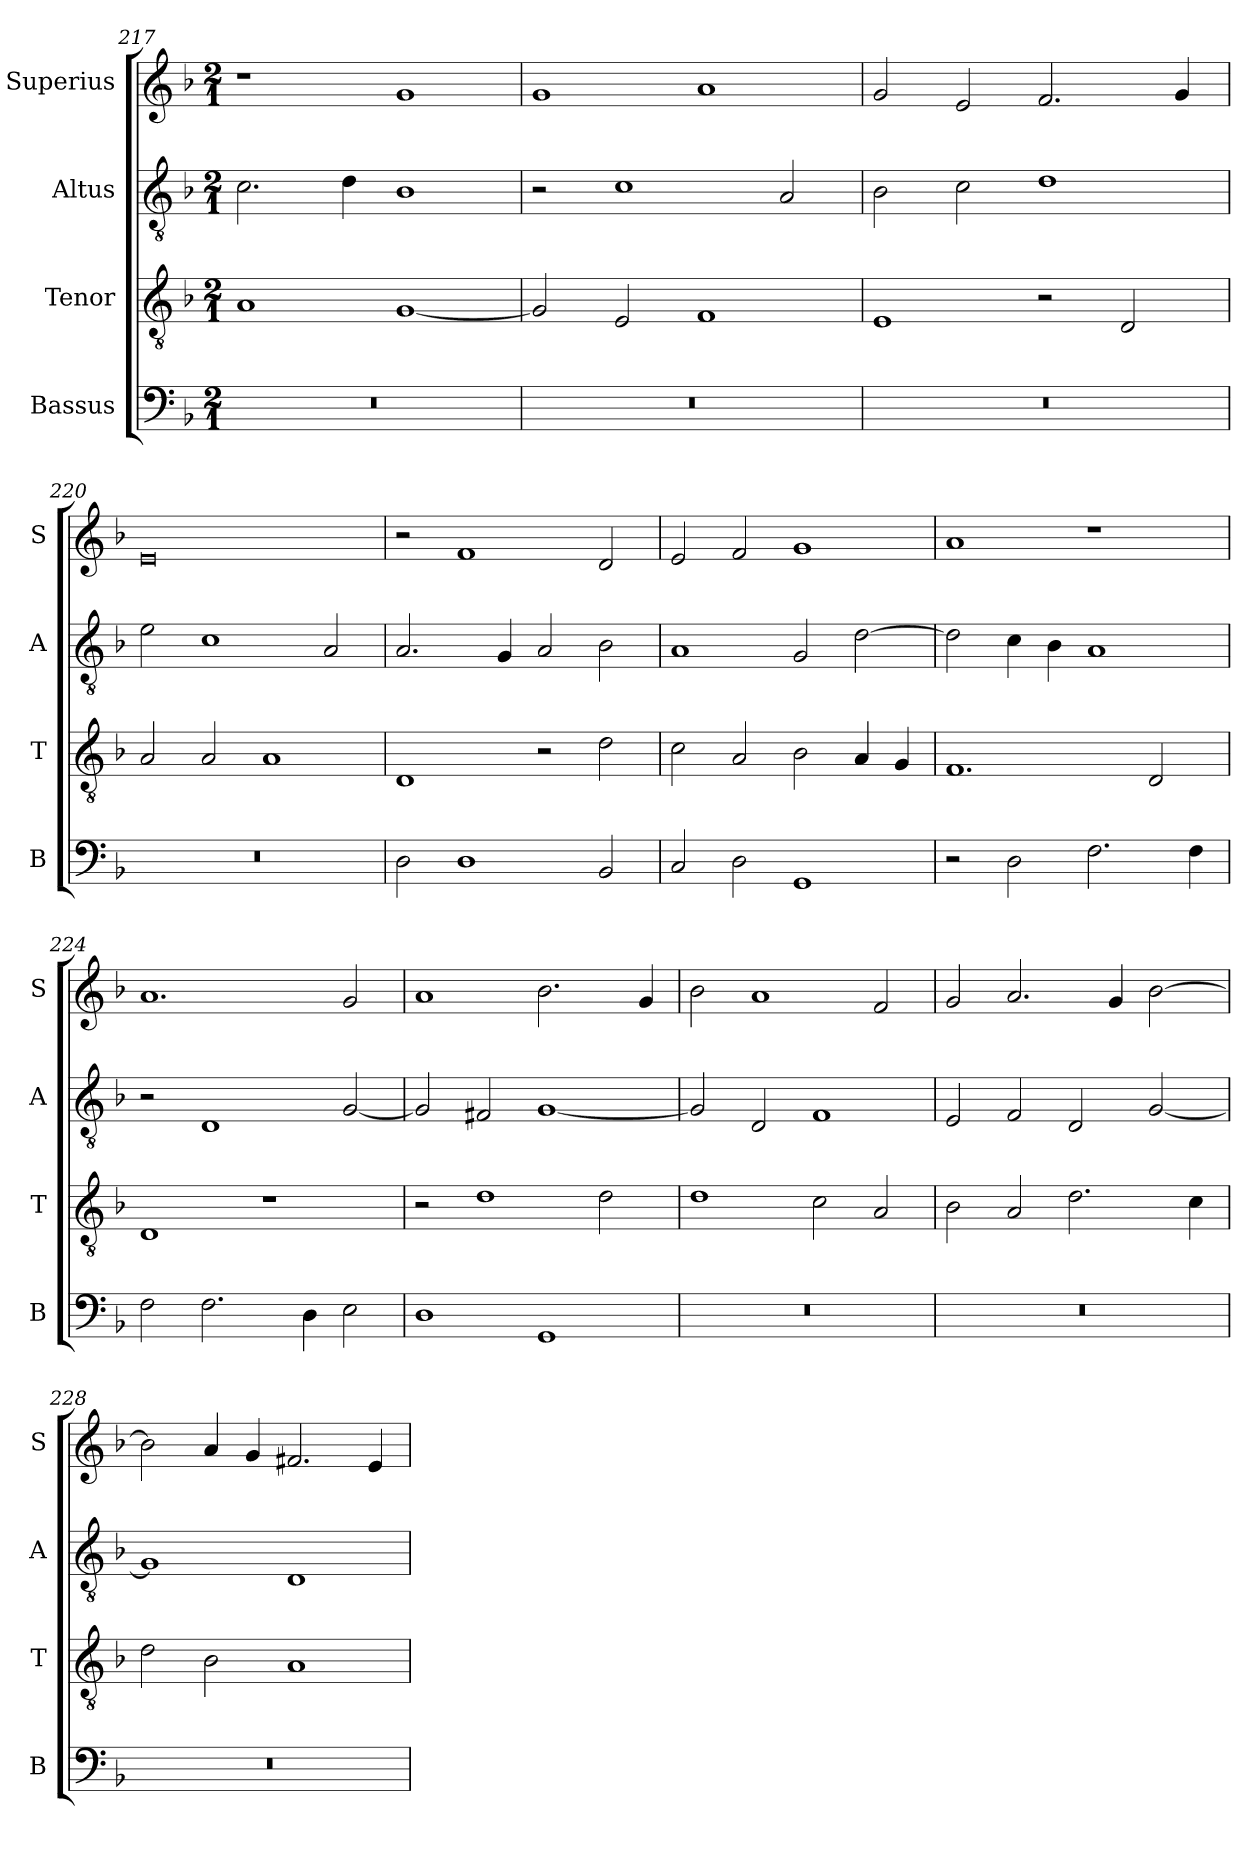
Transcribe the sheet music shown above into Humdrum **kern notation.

**kern	**kern	**kern	**kern
*part4	*part3	*part2	*part1
*staff4	*staff3	*staff2	*staff1
*I"Bassus	*I"Tenor	*I"Altus	*I"Superius
*I'B	*I'T	*I'A	*I'S
*clefF4	*clefGv2	*clefGv2	*clefG2
*k[b-]	*k[b-]	*k[b-]	*k[b-]
*M2/1	*M2/1	*M2/1	*M2/1
=217	=217	=217	=217
0r	1A	2.c\	1r
.	.	4d\	.
.	[1G	1B-	1g
=218	=218	=218	=218
0r	2G/]	2r	1g
.	2E/	1c	.
.	1F	.	1a
.	.	2A/	.
=219	=219	=219	=219
0r	1E	2B-\	2g/
.	.	2c\	2e/
.	2r	1d	2.f/
.	2D/	.	.
.	.	.	4g/
=220	=220	=220	=220
0r	2A/	2e\	0e
.	2A/	1c	.
.	1A	.	.
.	.	2A/	.
=221	=221	=221	=221
2D\	1D	2.A/	2r
1D	.	.	1f
.	.	4G/	.
.	2r	2A/	.
2BB-/	2d\	2B-\	2d/
=222	=222	=222	=222
2C/	2c\	1A	2e/
2D\	2A/	.	2f/
1GG	2B-\	2G/	1g
.	4A/	[2d\	.
.	4G/	.	.
=223	=223	=223	=223
2r	1.F	2d\]	1a
2D\	.	4c\	.
.	.	4B-\	.
2.F\	.	1A	1r
.	2D/	.	.
4F\	.	.	.
=224	=224	=224	=224
2F\	1D	2r	1.a
2.F\	.	1D	.
.	1r	.	.
4D\	.	.	.
2E\	.	[2G/	2g/
=225	=225	=225	=225
1D	2r	2G/]	1a
.	1d	2F#X/	.
1GG	.	[1G	2.b-\
.	2d\	.	.
.	.	.	4g/
=226	=226	=226	=226
0r	1d	2G/]	2b-\
.	.	2D/	1a
.	2c\	1F	.
.	2A/	.	2f/
=227	=227	=227	=227
0r	2B-\	2E/	2g/
.	2A/	2F/	2.a/
.	2.d\	2D/	.
.	.	.	4g/
.	.	[2G/	[2b-\
.	4c\	.	.
=228	=228	=228	=228
0r	2d\	1G]	2b-\]
.	2B-\	.	4a/
.	.	.	4g/
.	1A	1D	2.f#X/
.	.	.	4e/
=	=	=	=
*-	*-	*-	*-
